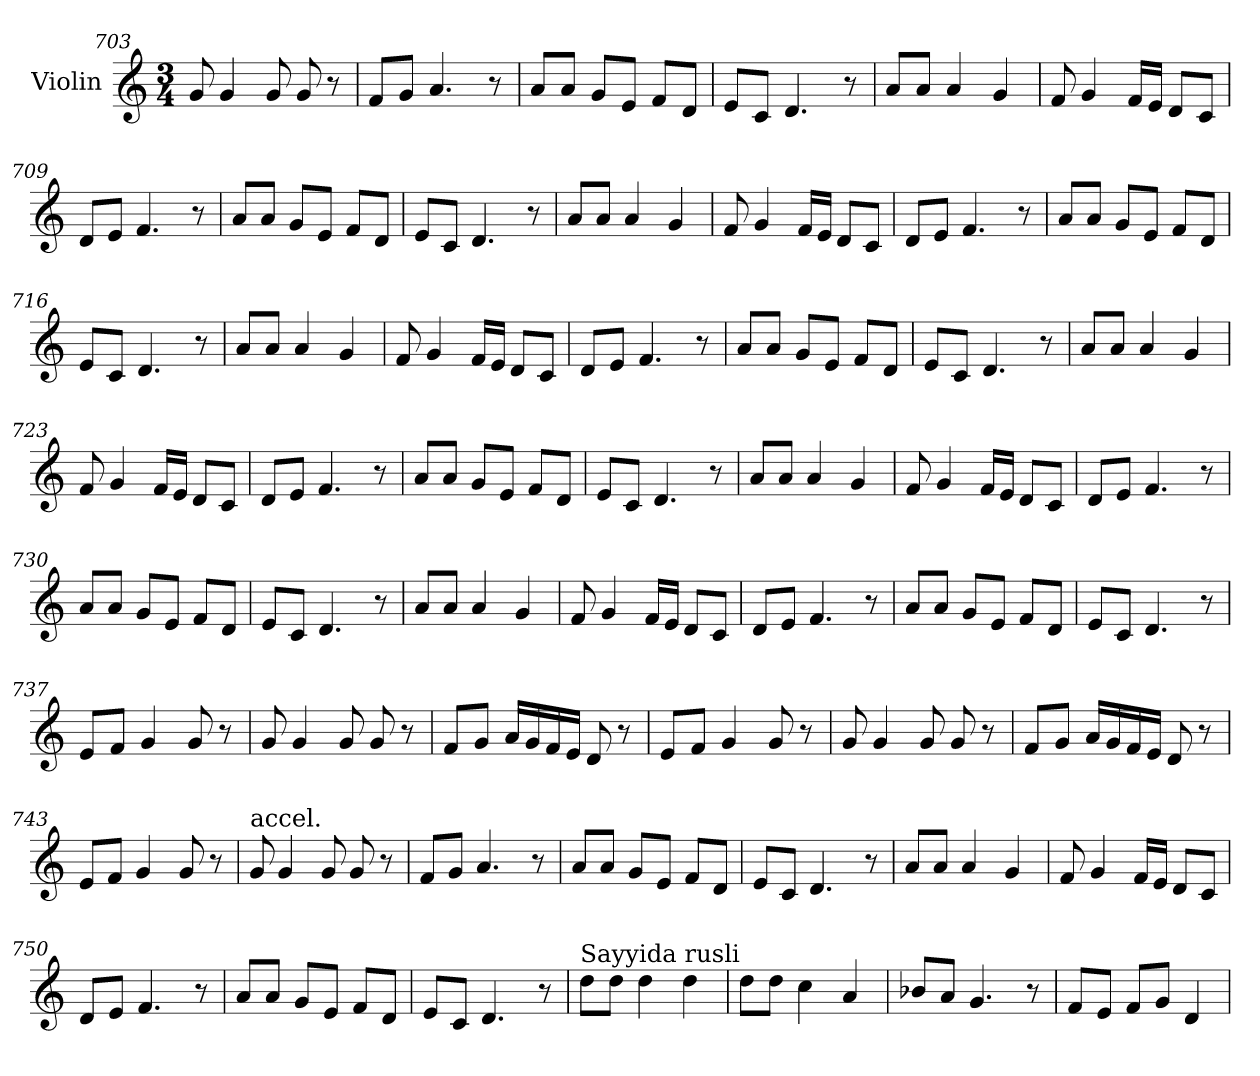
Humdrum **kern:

**kern
*part1
*staff1
*I"Violin
*clefG2
*k[]
*C:
*M3/4
=703
8g/
4g/
8g/
8g/
8r
!!LO:PB:g=z
=704
8f/L
8g/J
4.a/
8r
!!LO:PB:g=z
=705
8a/L
8a/J
8g/L
8e/J
8f/L
8d/J
=706
8e/L
8c/J
4.d/
8r
=707
8a/L
8a/J
4a/
4g/
=708
8f/
4g/
16f/LL
16e/JJ
8d/L
8c/J
=709
8d/L
8e/J
4.f/
8r
!!LO:PB:g=z
=710
8a/L
8a/J
8g/L
8e/J
8f/L
8d/J
!!LO:PB:g=z
=711
8e/L
8c/J
4.d/
8r
=712
8a/L
8a/J
4a/
4g/
=713
8f/
4g/
16f/LL
16e/JJ
8d/L
8c/J
=714
8d/L
8e/J
4.f/
8r
=715
8a/L
8a/J
8g/L
8e/J
8f/L
8d/J
!!LO:PB:g=z
=716
8e/L
8c/J
4.d/
8r
!!LO:PB:g=z
=717
8a/L
8a/J
4a/
4g/
=718
8f/
4g/
16f/LL
16e/JJ
8d/L
8c/J
=719
8d/L
8e/J
4.f/
8r
=720
8a/L
8a/J
8g/L
8e/J
8f/L
8d/J
=721
8e/L
8c/J
4.d/
8r
=722
8a/L
8a/J
4a/
4g/
!!LO:PB:g=z
=723
8f/
4g/
16f/LL
16e/JJ
8d/L
8c/J
!!LO:PB:g=z
=724
8d/L
8e/J
4.f/
8r
=725
8a/L
8a/J
8g/L
8e/J
8f/L
8d/J
=726
8e/L
8c/J
4.d/
8r
=727
8a/L
8a/J
4a/
4g/
=728
8f/
4g/
16f/LL
16e/JJ
8d/L
8c/J
!!LO:PB:g=z
=729
8d/L
8e/J
4.f/
8r
!!LO:PB:g=z
=730
8a/L
8a/J
8g/L
8e/J
8f/L
8d/J
=731
8e/L
8c/J
4.d/
8r
=732
8a/L
8a/J
4a/
4g/
=733
8f/
4g/
16f/LL
16e/JJ
8d/L
8c/J
=734
8d/L
8e/J
4.f/
8r
=735
8a/L
8a/J
8g/L
8e/J
8f/L
8d/J
!!LO:PB:g=z
=736
8e/L
8c/J
4.d/
8r
=737
8e/L
8f/J
4g/
8g/
8r
=738
8g/
4g/
8g/
8g/
8r
!!LO:PB:g=z
=739
8f/L
8g/J
16a/LL
16g/
16f/
16e/JJ
8d/
8r
!!LO:PB:g=z
=740
8e/L
8f/J
4g/
8g/
8r
=741
8g/
4g/
8g/
8g/
8r
=742
8f/L
8g/J
16a/LL
16g/
16f/
16e/JJ
8d/
8r
=743
8e/L
8f/J
4g/
8g/
8r
=744
!LO:TX:a:t=accel.
8g/
4g/
8g/
8g/
8r
!!LO:PB:g=z
=745
8f/L
8g/J
4.a/
8r
!!LO:PB:g=z
=746
8a/L
8a/J
8g/L
8e/J
8f/L
8d/J
=747
8e/L
8c/J
4.d/
8r
=748
8a/L
8a/J
4a/
4g/
=749
8f/
4g/
16f/LL
16e/JJ
8d/L
8c/J
=750
8d/L
8e/J
4.f/
8r
!!LO:PB:g=z
=751
8a/L
8a/J
8g/L
8e/J
8f/L
8d/J
!!LO:PB:g=z
=752
*MM120
8e/L
8c/J
4.d/
8r
=753
!LO:TX:a:t=Sayyida rusli
8dd\L
8dd\J
4dd\
4dd\
!!LO:PB:g=z
=754
8dd\L
8dd\J
4cc\
4a/
!!LO:PB:g=z
=755
8b-X/L
8a/J
4.g/
8r
=756
8f/L
8e/J
8f/L
8g/J
4d/
=
*-
